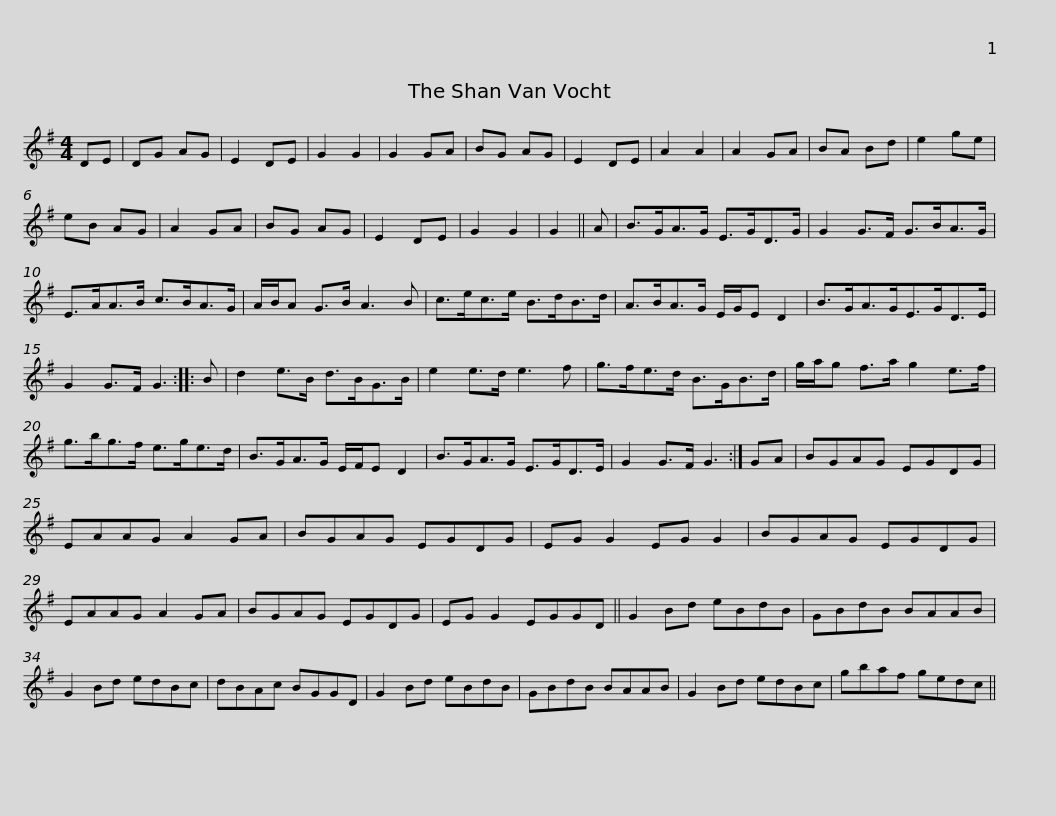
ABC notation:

X:1
L:1/8
M:4/4
I:linebreak $
K:G
V:1 treble
V:1
 DE | DG AG | E2 DE | G2 G2 | G2 GA | %5
 BG AG | E2 DE | A2 A2 | A2 GA | BA Bd | %10
 e2 ge | eB AG | A2 GA |$ BG AG | E2 DE | %15
 G2 G2 | G2 || A | B>GA>G E>GD>G | G2 G>F G>BA>G | %20
 E>AA>B c>BA>G |$ A/B/A G>B A3 B | c>ec>e B>dB>d | A>BA>G E/G/E D2 | B>GA>GE>GD>E | %25
 G2 G>F G3 :: B |$ d2 e>B d>BG>B | e2 e>d e3 f | g>fe>d B>GB>d | %30
 g/a/g f>a g2 e>f | g>bg>f e>ge>d |$ B>GA>G E/F/E D2 | B>GA>G E>GD>E | G2 G>F G3 :| %35
 GA | BGAG EGDG | EAAG A2 GA |$ BGAG EGDG | EG G2 EG G2 | %40
 BGAG EGDG | EAAG A2 GA | BGAG EGDG | EG G2 EGGD ||$ G2 Bd eBdB | %45
 GBdB BAAB | G2 Bd edBc | dBAc BGGD | G2 Bd eBdB | GBdB BAAB |$ %50
 G2 Bd edBc | gbaf gedc || %52
